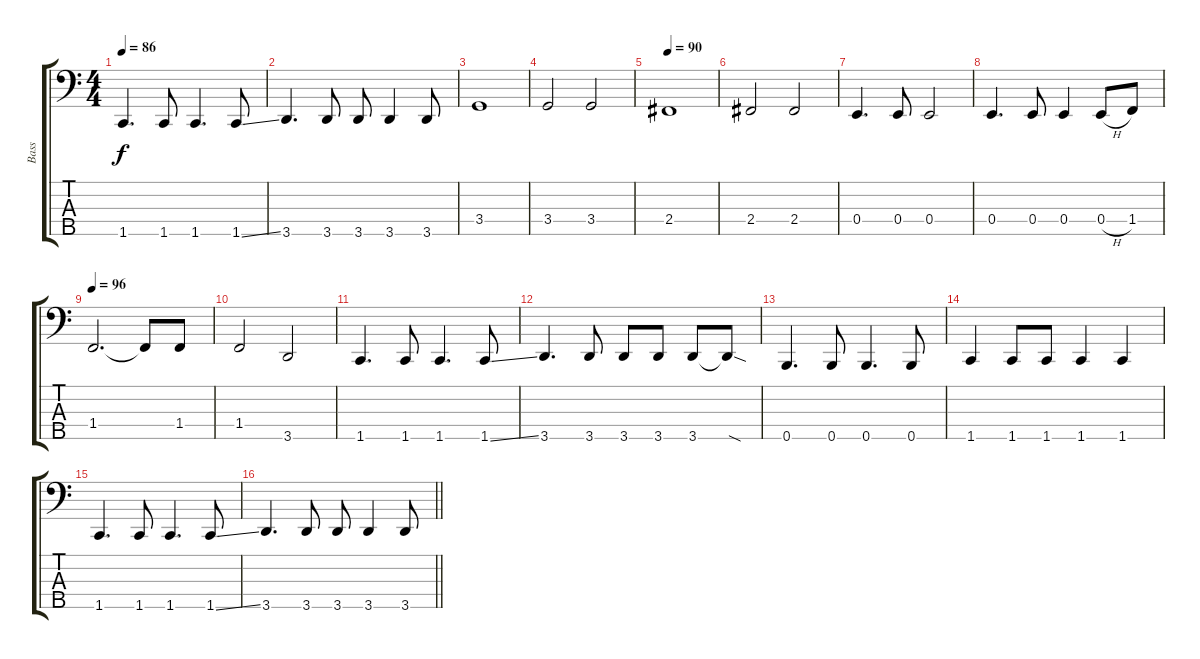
\track ("Bass" "Bass") {instrument electricbasspick}
\staff {score tabs}
\tuning (G2 D2 A1 E1 B0) {hide}
\ts (4 4)
\tempo 86
\clef f4
\ks c
1.5.4{d dy f} 1.5.8 1.5.4{d} 1.5{ss}.8 |
3.5.4{d} 3.5.8 3.5.8 3.5.4 3.5.8 |
3.4.1 |
3.4.2 3.4.2 |
\tempo 90
2.4.1 |
2.4.2 2.4.2 |
0.4.4{d} 0.4.8 0.4.2 |
0.4.4{d} 0.4.8 0.4.4 0.4{h}.8 1.4.8 |
\tempo 96
1.4.2{d} 1.4{t}.8 1.4.8 |
1.4.2 3.5.2 |
1.5.4{d} 1.5.8 1.5.4{d} 1.5{ss}.8 |
3.5.4{d} 3.5.8 3.5.8 3.5.8 3.5.8 3.5{sod t}.8 |
0.5.4{d} 0.5.8 0.5.4{d} 0.5.8 |
1.5.4 1.5.8 1.5.8 1.5.4 1.5.4 |
1.5.4{d} 1.5.8 1.5.4{d} 1.5{ss}.8 |
\barLineRight lightlight
3.5.4{d} 3.5.8 3.5.8 3.5.4 3.5.8
